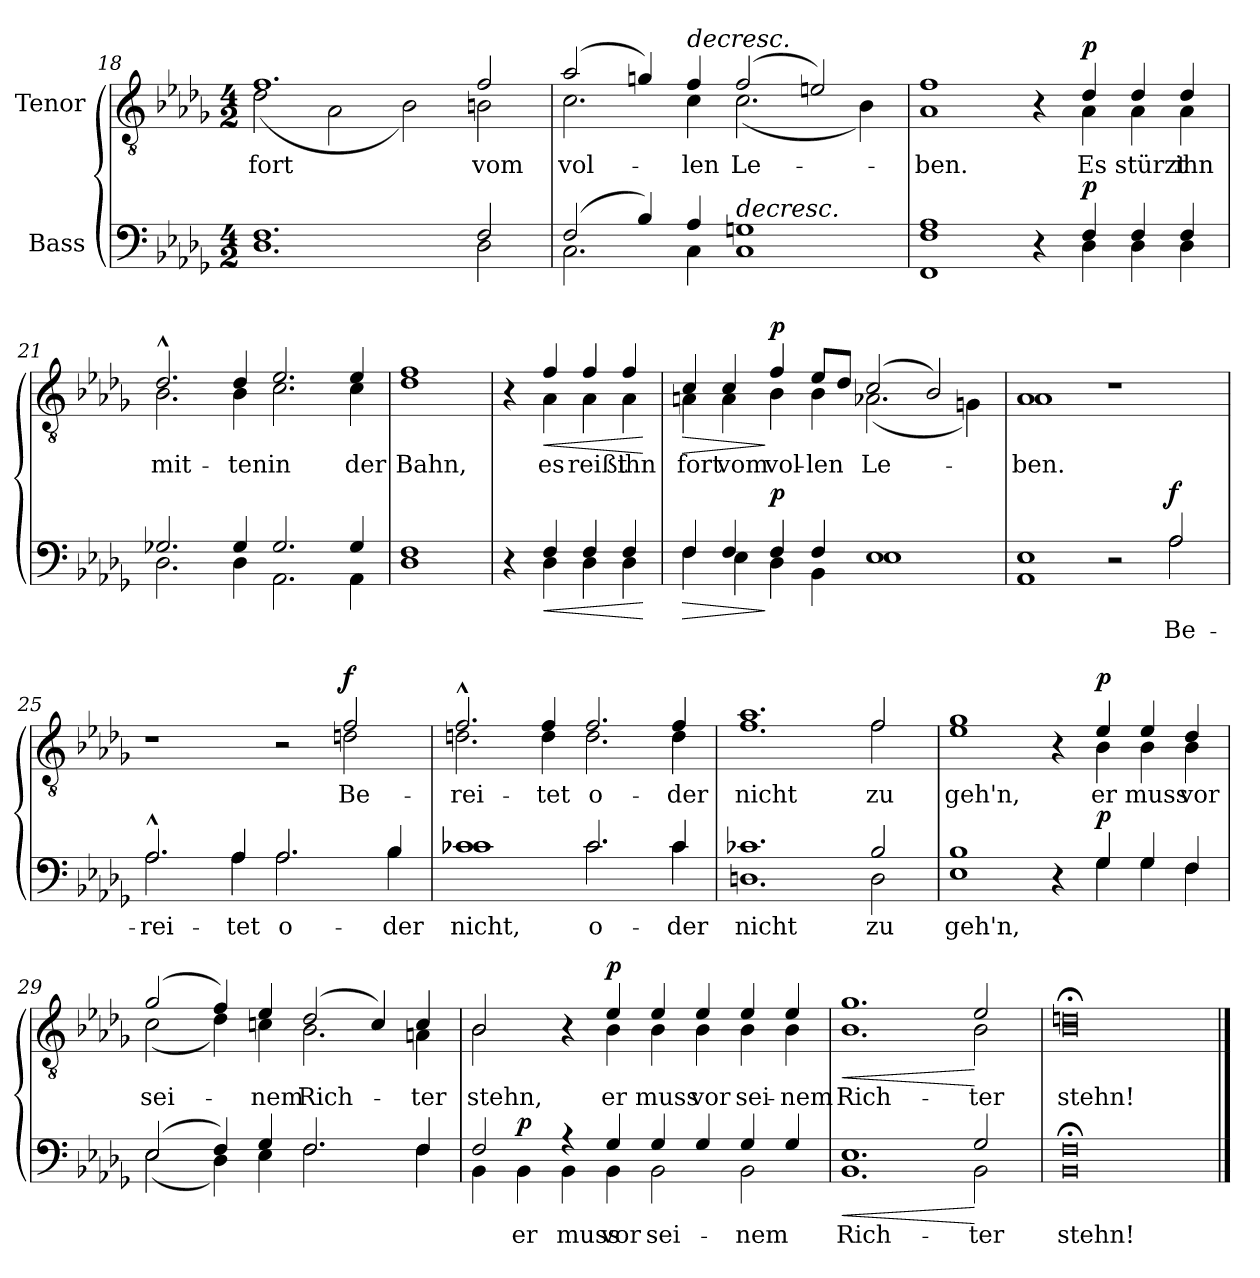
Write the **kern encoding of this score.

**kern	**text	**dynam	**kern	**text	**dynam
*part2	*part2	*part2	*part1	*part1	*part1
*staff2	*staff2	*staff2	*staff1	*staff1	*staff1
*I"Bass	*	*	*I"Tenor	*	*
*clefF4	*	*	*clefGv2	*	*
*k[b-e-a-d-g-]	*	*	*k[b-e-a-d-g-]	*	*
*M4/2	*	*	*M4/2	*	*
=18	=18	=18	=18	=18	=18
*^	*	*	*^	*	*
1.F	1.D-	.	.	1.f	(2d-\	fort	.
.	.	.	.	.	2A-\	.	.
.	.	.	.	.	2B-\)	.	.
2F/	2D-\	.	.	2f/	2Bn\	vom	.
=19	=19	=19	=19	=19	=19	=19	=19
(2F/	2.C\	.	.	(2a-/	2.c\	vol-	.
4B-/)	.	.	.	4gn/)	.	.	.
!	!	!	!	!LO:TX:a:i:t=decresc.	!	!	!
4A-/	4C\	.	.	4f/	4c\	-len	.
!LO:TX:a:i:t=decresc.	!	!	!	!	!	!	!
1Gn	1C	.	.	(2f/	(2.c\	Le-	.
.	.	.	.	2en/)	.	.	.
.	.	.	.	.	4B-\)	.	.
=20	=20	=20	=20	=20	=20	=20	=20
1A-	1FF 1F	.	.	1f	1A-	-ben.	.
4r	4ryy	.	.	4r	4ryy	.	.
!	!	!	!LO:DY:a	!	!	!	!LO:DY:a
4F/	4D-\	.	p	4d-/	4A-\	Es	p
4F/	4D-\	.	.	4d-/	4A-\	stürzt	.
4F/	4D-\	.	.	4d-/	4A-\	ihn	.
=21	=21	=21	=21	=21	=21	=21	=21
2.G-X/	2.D-\	.	.	2.d-^^/	2.B-\	mit-	.
4G-/	4D-\	.	.	4d-/	4B-\	-ten	.
2.G-/	2.AA-\	.	.	2.e-/	2.c\	in	.
4G-/	4AA-\	.	.	4e-/	4c\	der	.
=22	=22	=22	=22	=22	=22	=22	=22
1F	1D-	.	.	1f	1d-	Bahn,	.
!!LO:LB:g=z	!!
=22X1	=22X1	=22X1	=22X1	=22X1	=22X1	=22X1	=22X1
4r	4ryy	.	.	4r	4ryy	.	.
!	!	!	!LO:HP:b	!	!	!	!LO:HP:b
4F/	4D-\	.	<	4f/	4A-\	es	<
4F/	4D-\	.	.	4f/	4A-\	reißt	.
4F/	4D-\	.	.	4f/	4A-\	ihn	.
*v	*v	*	*	*	*	*	*
*	*	*	*v	*v	*	*
.	.	[	.	.	[
=23	=23	=23	=23	=23	=23
!	!	!LO:HP:b	!	!	!LO:HP:b
*^	*	*	*^	*	*
4F/	4F\	.	>	4c/	4An\	fort	>
4F/	4E-\	.	.	4c/	4A\	vom	.
!	!	!	!LO:DY:n=1:a	!	!	!	!LO:DY:n=1:a
4F/	4D-\	.	] p	4f/	4B-\	vol-	] p
4F/	4BB-\	.	.	8e-/L	4B-\	-len	.
.	.	.	.	8d-/J	.	.	.
1E-	1E-	.	.	(2c/	(2.A-X\	Le-	.
.	.	.	.	2B-/)	.	.	.
.	.	.	.	.	4Gn\)	.	.
=24	=24	=24	=24	=24	=24	=24	=24
1E-	1AA-	.	.	1A-	1A-	-ben.	.
2r	2ryy	.	.	1r	1ryy	.	.
!	!	!	!LO:DY:a	!	!	!	!
2A-/	2A-\	Be-	f	.	.	.	.
=25	=25	=25	=25	=25	=25	=25	=25
2.A-^^/	2.A-\	-rei-	.	1r	1ryy	.	.
4A-/	4A-\	-tet	.	.	.	.	.
2.A-/	2.A-\	o-	.	2r	2ryy	.	.
!	!	!	!	!	!	!	!LO:DY:a
.	.	.	.	2f/	2dn\	Be-	f
4B-/	4B-\	-der	.	.	.	.	.
=26	=26	=26	=26	=26	=26	=26	=26
1c-X	1c-	nicht,	.	2.f^^/	2.dn\	-rei-	.
.	.	.	.	4f/	4d\	-tet	.
2.c-/	2.c-\	o-	.	2.f/	2.d\	o-	.
4c-/	4c-\	-der	.	4f/	4d\	-der	.
=27	=27	=27	=27	=27	=27	=27	=27
1.c-X	1.Dn	nicht	.	1.a-	1.f	nicht	.
2B-/	2D\	zu	.	2f/	2f\	zu	.
!!LO:LB:g=z	!!
=28	=28	=28	=28	=28	=28	=28	=28
1B-	1E-	geh'n,	.	1g-	1e-	geh'n,	.
4r	4ryy	.	.	4r	4ryy	.	.
!	!	!	!LO:DY:a	!	!	!	!LO:DY:a
4G-/	4G-\	.	p	4e-/	4B-\	er	p
4G-/	4G-\	.	.	4e-/	4B-\	muss	.
4F/	4F\	.	.	4d-/	4B-\	vor	.
=29	=29	=29	=29	=29	=29	=29	=29
(2E-/	(2E-\	.	.	(2g-/	(2c\	sei-	.
4F/)	4D-\)	.	.	4f/)	4d-\)	.	.
4G-/	4E-\	.	.	4e-/	4cn\	-nem	.
2.F/	2.F\	.	.	(2d-/	2.B-\	Rich-	.
.	.	.	.	4c/)	.	.	.
4F/	4F\	.	.	4c/	4An\	-ter	.
=30	=30	=30	=30	=30	=30	=30	=30
2F/	4BB-\	.	.	2B-/	2B-\	stehn,	.
!	!	!	!LO:DY:a	!	!	!	!
.	4BB-\	er	p	.	.	.	.
4r	4BB-\	muss	.	4r	4ryy	.	.
!	!	!	!	!	!	!	!LO:DY:a
4G-/	4BB-\	vor	.	4e-/	4B-\	er	p
4G-/	2BB-\	sei-	.	4e-/	4B-\	muss	.
4G-/	.	.	.	4e-/	4B-\	vor	.
4G-/	2BB-\	-nem	.	4e-/	4B-\	sei-	.
4G-/	.	.	.	4e-/	4B-\	-nem	.
=31	=31	=31	=31	=31	=31	=31	=31
!	!	!	!LO:HP:b	!	!	!	!LO:HP:b
1.E-	1.BB-	Rich-	<	1.g-	1.B-	Rich-	<
2G-/	2BB-\	-ter	[	2e-/	2B-\	-ter	[
=32	=32	=32	=32	=32	=32	=32	=32
0F;<	0BB-	stehn!	.	0dn;<	0B-	stehn!	.
*v	*v	*	*	*	*	*	*
*	*	*	*v	*v	*	*
==	==	==	==	==	==
*-	*-	*-	*-	*-	*-
